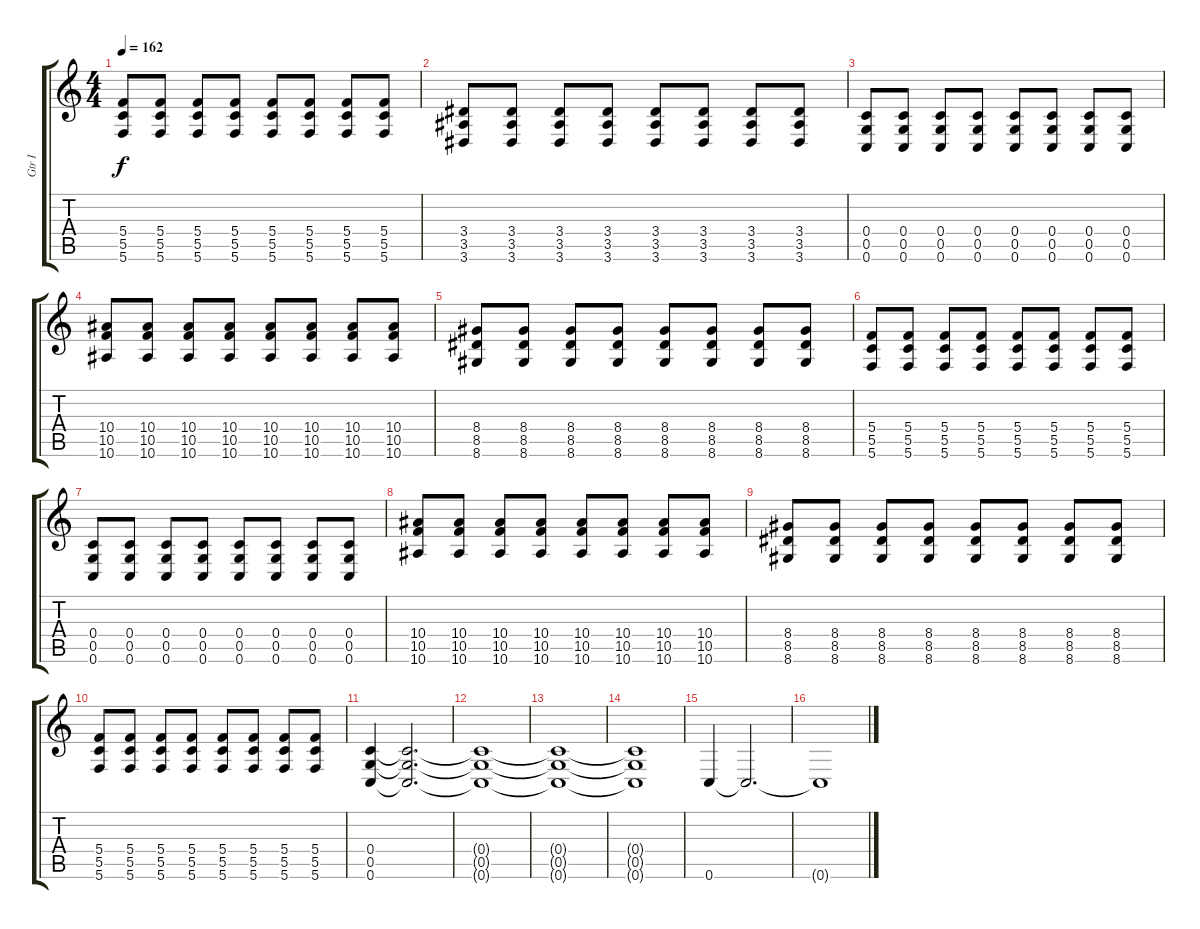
\track ("Gtr I" "Gtr I") {instrument overdrivenguitar}
\staff {score tabs}
\tuning (D4 A3 F3 C3 G2 C2) {hide}
\ts (4 4)
\tempo 162
\clef g2
\ks c
(5.4 5.5 5.6).8{dy f} (5.4 5.5 5.6).8 (5.4 5.5 5.6).8 (5.4 5.5 5.6).8 (5.4 5.5 5.6).8 (5.4 5.5 5.6).8 (5.4 5.5 5.6).8 (5.4 5.5 5.6).8 |
(3.4 3.5 3.6).8 (3.4 3.5 3.6).8 (3.4 3.5 3.6).8 (3.4 3.5 3.6).8 (3.4 3.5 3.6).8 (3.4 3.5 3.6).8 (3.4 3.5 3.6).8 (3.4 3.5 3.6).8 |
(0.4 0.5 0.6).8{volume 10 balance 8} (0.4 0.5 0.6).8 (0.4 0.5 0.6).8 (0.4 0.5 0.6).8 (0.4 0.5 0.6).8 (0.4 0.5 0.6).8 (0.4 0.5 0.6).8 (0.4 0.5 0.6).8 |
(10.4 10.5 10.6).8 (10.4 10.5 10.6).8 (10.4 10.5 10.6).8 (10.4 10.5 10.6).8 (10.4 10.5 10.6).8 (10.4 10.5 10.6).8 (10.4 10.5 10.6).8 (10.4 10.5 10.6).8 |
(8.4 8.5 8.6).8 (8.4 8.5 8.6).8 (8.4 8.5 8.6).8 (8.4 8.5 8.6).8 (8.4 8.5 8.6).8 (8.4 8.5 8.6).8 (8.4 8.5 8.6).8 (8.4 8.5 8.6).8 |
(5.4 5.5 5.6).8 (5.4 5.5 5.6).8 (5.4 5.5 5.6).8 (5.4 5.5 5.6).8 (5.4 5.5 5.6).8 (5.4 5.5 5.6).8 (5.4 5.5 5.6).8 (5.4 5.5 5.6).8 |
(0.4 0.5 0.6).8 (0.4 0.5 0.6).8 (0.4 0.5 0.6).8 (0.4 0.5 0.6).8 (0.4 0.5 0.6).8 (0.4 0.5 0.6).8 (0.4 0.5 0.6).8 (0.4 0.5 0.6).8 |
(10.4 10.5 10.6).8 (10.4 10.5 10.6).8 (10.4 10.5 10.6).8 (10.4 10.5 10.6).8 (10.4 10.5 10.6).8 (10.4 10.5 10.6).8 (10.4 10.5 10.6).8 (10.4 10.5 10.6).8 |
(8.4 8.5 8.6).8 (8.4 8.5 8.6).8 (8.4 8.5 8.6).8 (8.4 8.5 8.6).8 (8.4 8.5 8.6).8 (8.4 8.5 8.6).8 (8.4 8.5 8.6).8 (8.4 8.5 8.6).8 |
(5.4 5.5 5.6).8 (5.4 5.5 5.6).8 (5.4 5.5 5.6).8 (5.4 5.5 5.6).8 (5.4 5.5 5.6).8 (5.4 5.5 5.6).8 (5.4 5.5 5.6).8 (5.4 5.5 5.6).8 |
(0.4 0.5 0.6).4{volume 10} (0.4{t} 0.5{t} 0.6{t}).2{d volume 0} |
(0.4{t} 0.5{t} 0.6{t}).1 |
(0.4{t} 0.5{t} 0.6{t}).1 |
(0.4{t} 0.5{t} 0.6{t}).1 |
0.6.4{volume 10} 0.6{t}.2{d volume 0} |
0.6{t}.1
